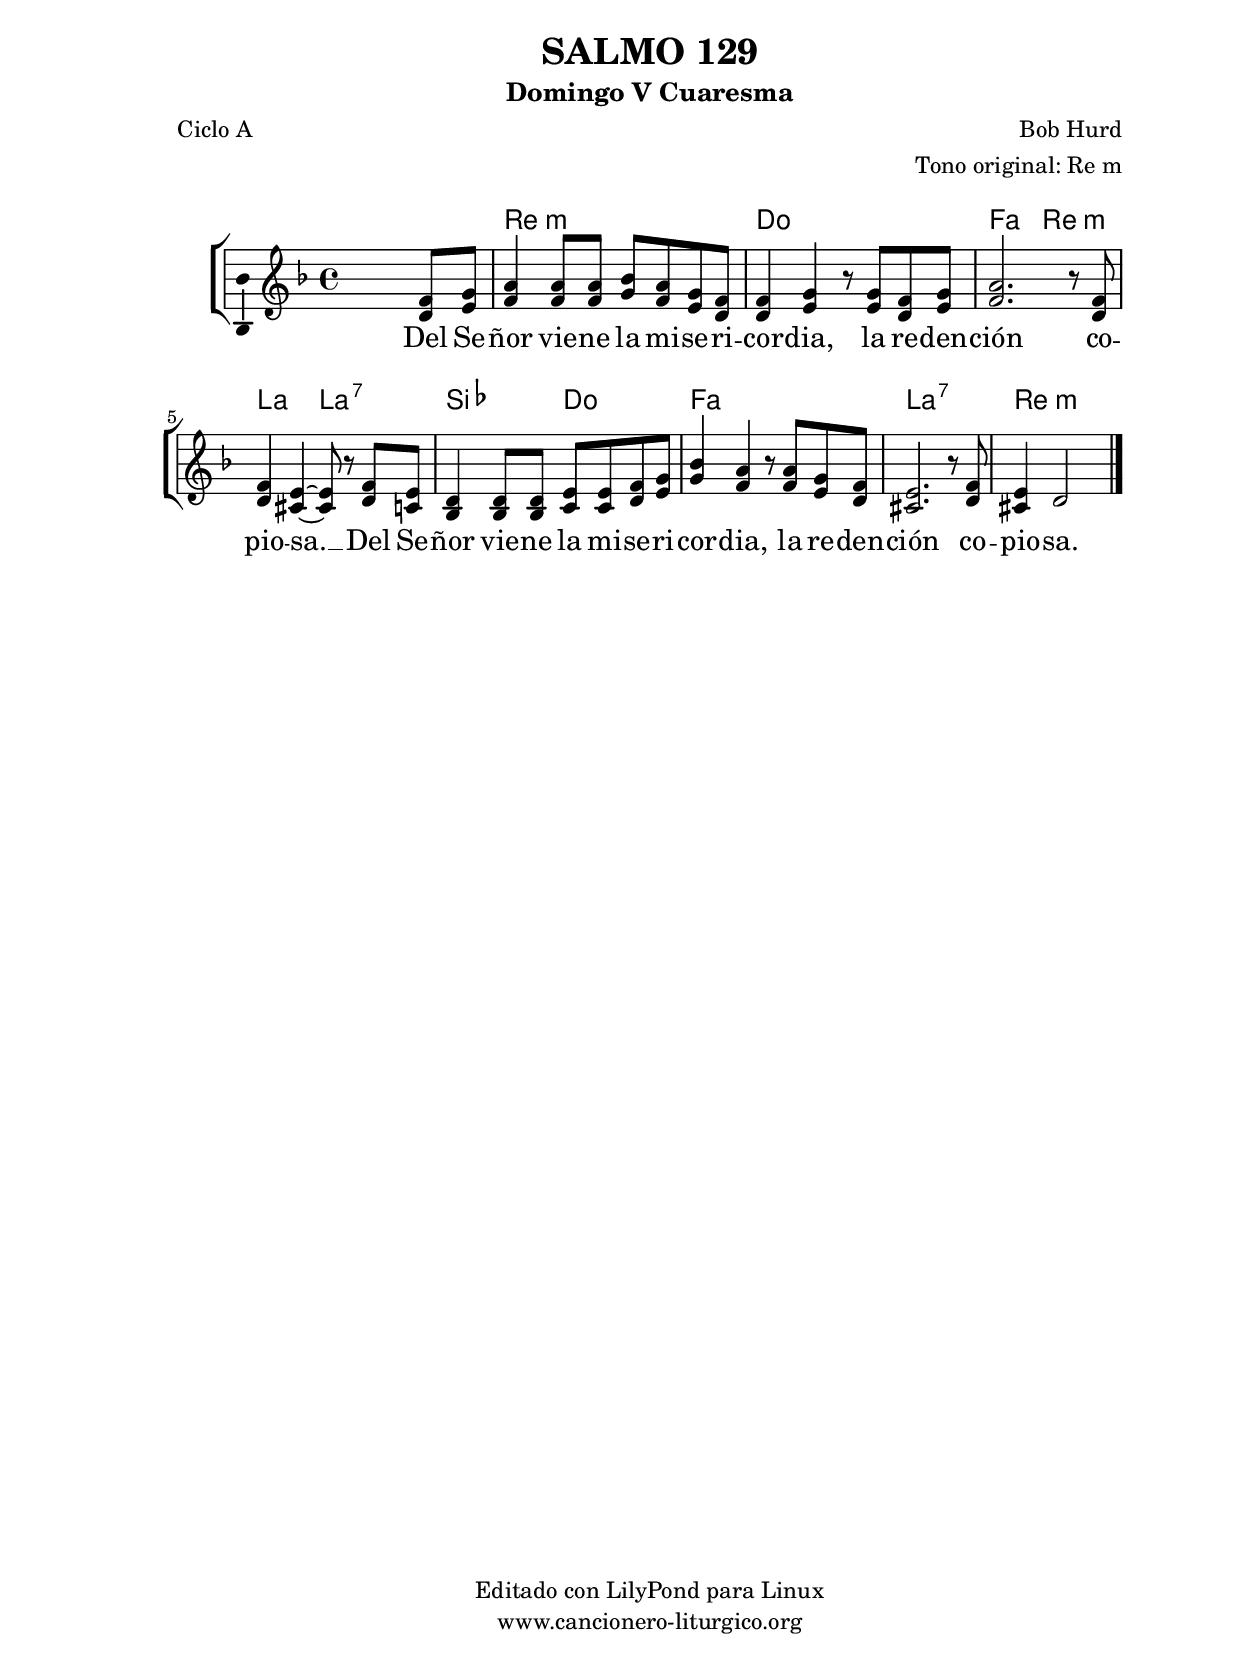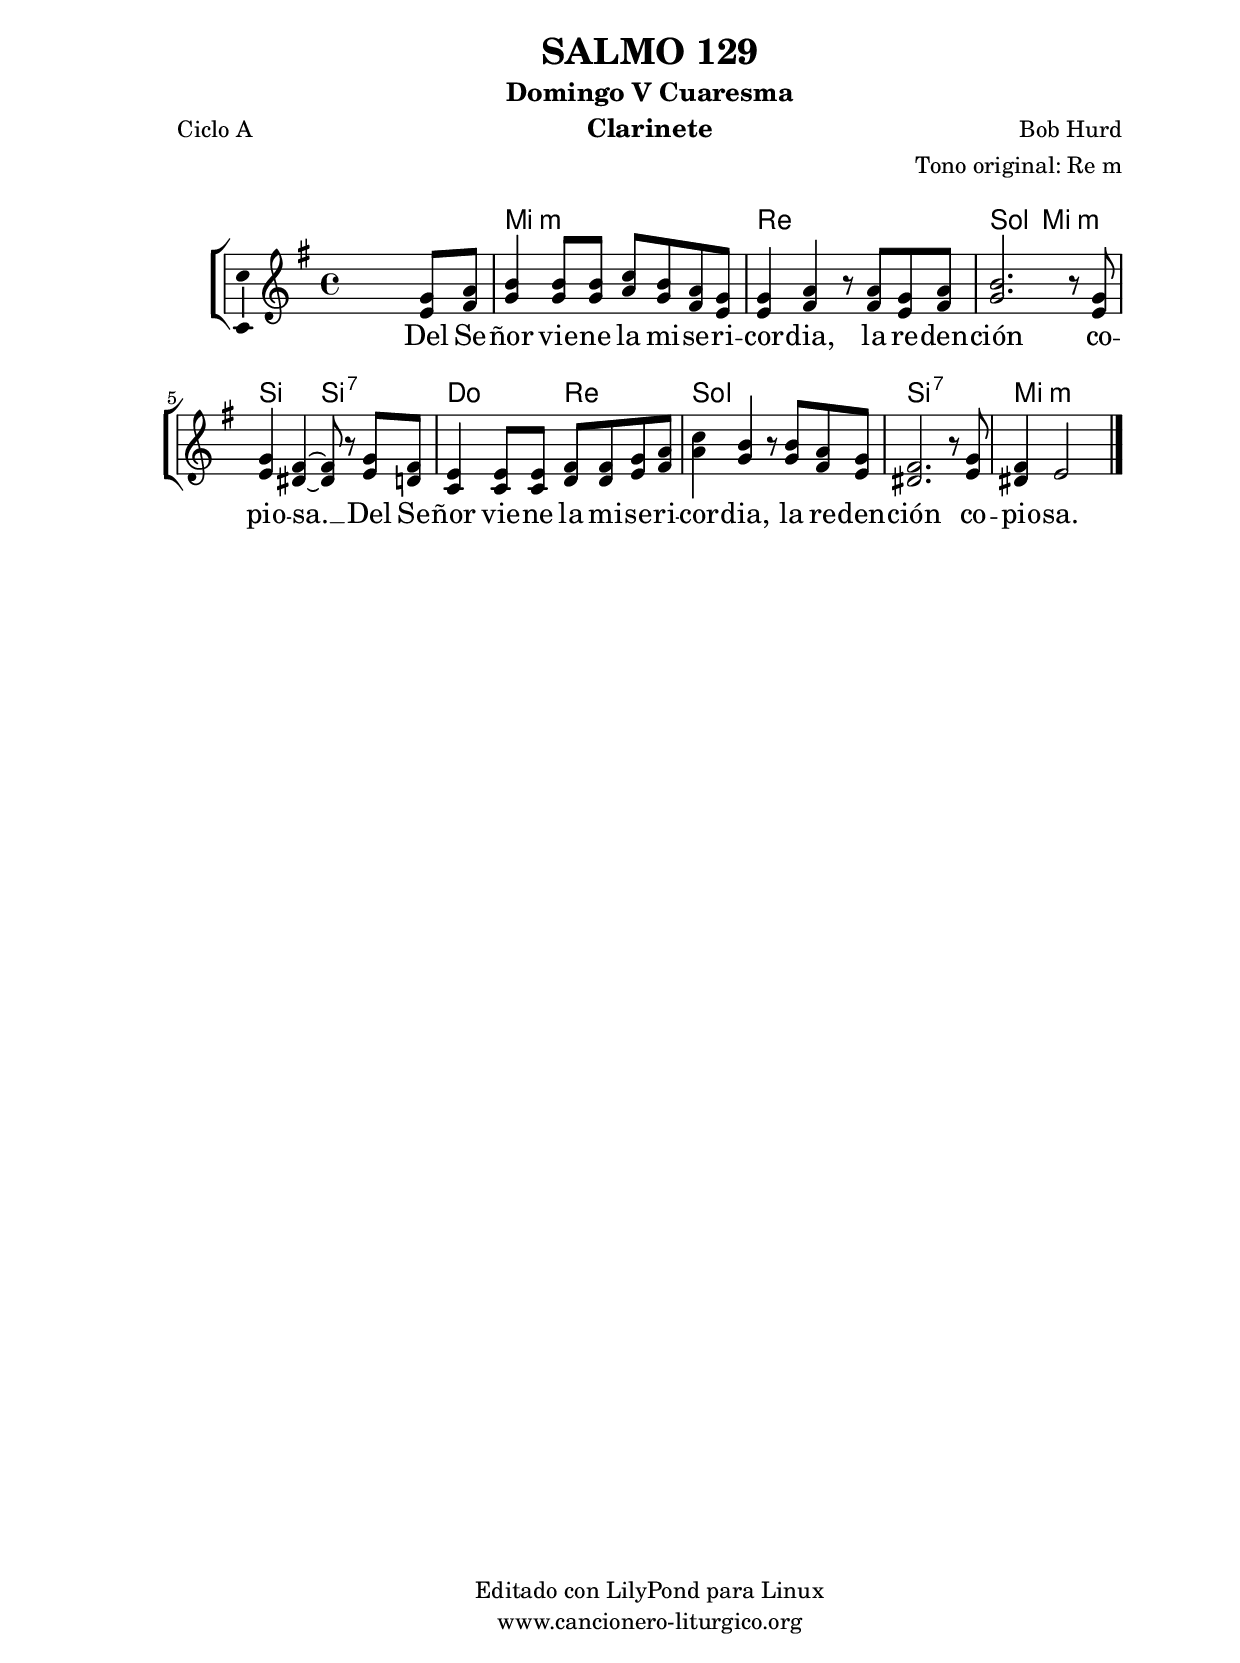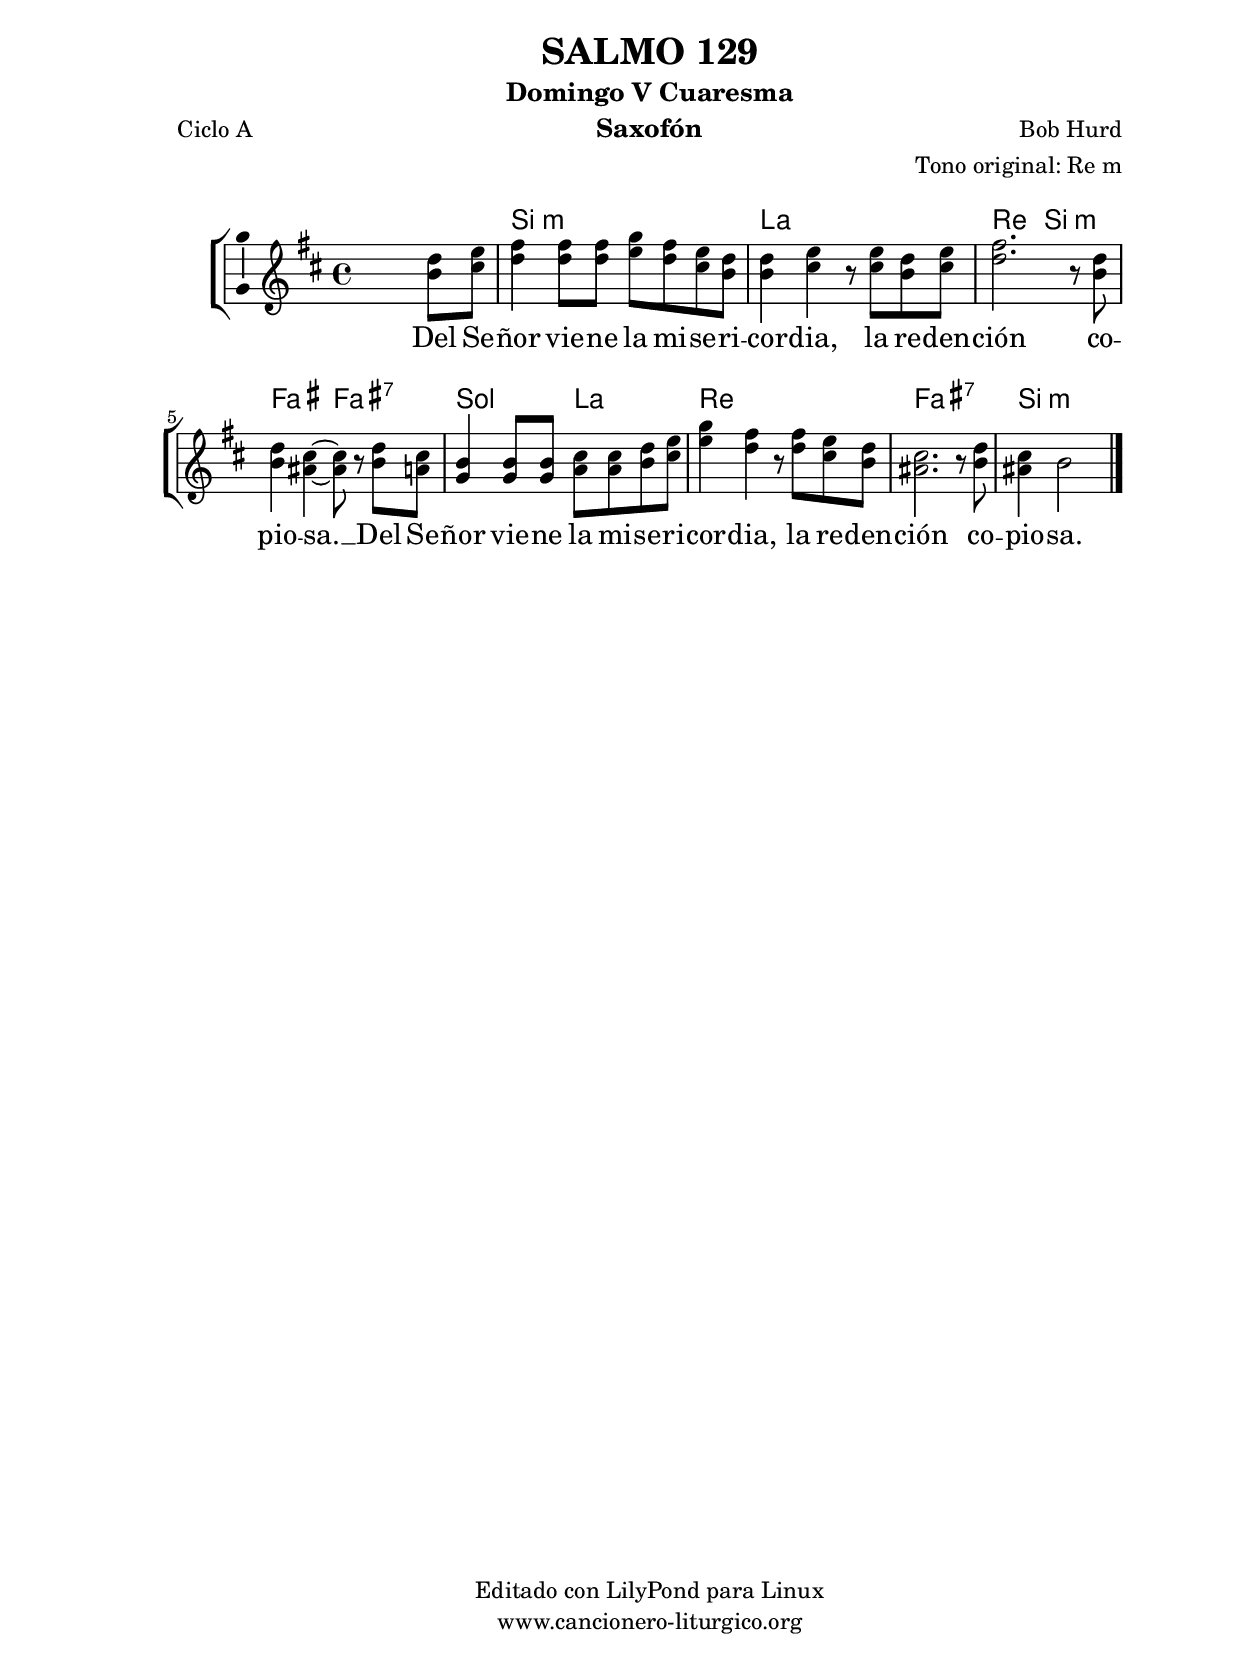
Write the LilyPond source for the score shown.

%
%para convertir .midi en .wav:
%timidity filename.midi -Ow -o finename.wav
%
%
%Para convertir de .wav a .mp3:
%lame -h -m j filename.wav
%
%
%para escuchar el midi:
%timidity nombrefichero.midi
%


%versión de lilypond para la que se ha escrito esta partitura:
\version "2.16.0"

	%Tamaño papel
	#(set-default-paper-size "a4")
	%Tamaño partitura
	#(set-global-staff-size 20)
	%No responde al pulsar sobre una nota
	#(ly:set-option 'point-and-click #f)

%parámetros del encabezamiento:
\header {
	title = "SALMO 129"
	subtitle = "Domingo V Cuaresma"
	composer = "Bob Hurd"
	poet = "Ciclo A"
	meter = ""
	arranger = "Tono original: Re m"
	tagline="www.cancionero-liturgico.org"
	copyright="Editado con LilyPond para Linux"
	}

%parámetros asociados al papel:
\paper  {
	oddHeaderMarkup = \markup {\fill-line { \on-the-fly #not-first-page \fromproperty #'header:title \on-the-fly #not-first-page \fromproperty #'header:composer }}
	evenHeaderMarkup = \markup {\fill-line { \fromproperty #'header:composer \fromproperty #'header:title }}
	#(set-paper-size "a4")
	print-page-number = ##f
	first-page-number = 1
	print-first-page-number = ##f
%	head-separation = 3.0 \cm
	top-margin = 2.0 \cm
	bottom-margin = 0.5\cm
%%%	bottom-margin = -1.0\cm
	left-margin = 3.0 \cm
	line-width = 16.0 \cm 
	indent = 8\mm
	interscoreline = 2.\mm
	between-system-space = 15\mm
%	para que las partituras no llenen la hoja:
	ragged-bottom = ##t
%	idem para la última hoja:
	ragged-last-bottom = ##f
%	para que las partituras llenen el ancho del papel:
	ragged-last = ##f
	after-title-space = 2.5 \cm
%page-count=1
%system-count=1

	%Flexible Vertical Spacing
%	markup-markup-spacing =
%	#'((basic-distance . 15) (minimum-distance . 15) (padding . 3))
	markup-system-spacing =
	#'((basic-distance . 15) (minimum-distance . 15) (padding . 3))
	system-system-spacing =
	#'((basic-distance . 15) (minimum-distance . 15) (padding . 3))
	score-system-spacing =
	#'((basic-distance . 15) (minimum-distance . 15) (padding . 5))
%	top-system-spacing = % header
%	#'((basic-distance . 8) (minimum-distance . 0) (padding . 3))
%	top-markup-spacing =
%	#'((basic-distance . 20) (minimum-distance . 20) (padding . 3))
	last-bottom-spacing = % footer
	#'((basic-distance . 5) (minimum-distance . 5) (padding . 3))
%	score-markup-spacing =
%	#'((basic-distance . 16) (minimum-distance . 13) (padding . 3))

	}


%parámetros que afectan a toda la partitura:
global =  {
	%clave de sol (G):
	\clef G
	%armadura:
%	\transpose d ees
	\key d \minor
	\tempo 4=74
	\set Score.tempoHideNote = ##t
	}


acordes = {
	\italianChords
	\chordmode {
%	\transpose d ees
{

s1
d1:m c f2 d:m a a:7 bes c f1 a:7 d:m

	}
	}
}


melodia = 
%	\transpose d ees
{
	\relative c'{

\time 4/4

s2 s4 <f d>8 <g e>
<a f>4 <a f>8 <a f> <bes g> <a f> <g e> <f d>
<f d>4 <g e> r8 <g e> <f d> <g e>
<a f>2. r8 <f d>8
<f d>4 <e cis>~<e cis>8 r8 <f d>8 <e c>
<d bes>4 <d bes>8 <d bes> <e c> <e c> <f d> <g e>
<bes g>4 <a f> r8 <a f>8 <g e> <f d>
<e cis>2. r8 <f d>8
<e cis>4 <d>2 s4

	\bar "|."
	}
	}


texto = \lyricmode {
Del Se -- ñor vie -- ne la mi -- se -- ri -- cor -- dia,
la re -- den -- ción co -- pio -- sa. __
Del Se -- ñor vie -- ne la mi -- se -- ri -- cor -- dia,
la re -- den -- ción co -- pio -- sa.
	}


acordesStaff = \context ChordNames = acordesStaff <<
	\set chordChanges = ##t
	\acordes
	>>


vozStaff = \context Voice = vozStaff
\with {\consists "Ambitus_engraver"}
<<
%	\set Staff.instrumentName = ""
%	\set Staff.shortInstrumentName = ""
%	\set Staff.midiInstrument = #"clarinet"
%	\set Staff.midiInstrument = #"cello"
%	\set Staff.midiInstrument = #"flute"
	\set Staff.midiInstrument = #"electric guitar (jazz)"
%	\set Staff.midiInstrument = #"english horn"
%	\set Staff.midiInstrument = #"violin"
%	\set Staff.midiInstrument = #"glockenspiel"
	\set Staff.midiMinimumVolume = #0.7
	\set Staff.midiMaximumVolume = #0.9
	\global
	\melodia
	>>


textoStaff = \context Lyrics = textoStaff <<
	\lyricsto vozStaff \texto
	>>

\book {
	\score {
		\context ChoirStaff {
			\override StaffGroup.SystemStartBracket #'collapse-height = #1
			\override Score.SystemStartBar #'collapse-height = #1
			<<
			\acordesStaff
			\vozStaff
			\textoStaff
			>>
			}
		\layout {
	    		\context {
				\Lyrics
				\override LyricText #'font-size = #2
				}
	   		 \context {
				\Score
				%fontSize = #3
				\override StaffSymbol #'staff-space = #(magstep +3)
				%\override Beam #'thickness = #0.55
				%\override SpacingSpanner #'spacing-increment = #1.0
				%\override Slur #'height-limit = #1.5
				}
			}
		}
	\score {
		\unfoldRepeats
		\context ChoirStaff {
			<<
			\acordesStaff
			\vozStaff
			>>
			}
		\midi {
	  		\context {
	  			\Score
				tempoWholesPerMinute = #(ly:make-moment 70 4)
				}
			}
		}
	}

%Partitura para clarinete
#(define output-suffix "C")
\book {
	\header{
		instrument = "Clarinete"
		}
	\score {
		\context ChoirStaff {
			\override StaffGroup.SystemStartBracket #'collapse-height = #1
			\override Score.SystemStartBar #'collapse-height = #1
\transpose c d
			<<
			\acordesStaff
			\vozStaff
			\textoStaff
			>>
			}
		\layout {
	    		\context {
				\Lyrics
				\override LyricText #'font-size = #2
				}
	   		 \context {
				\Score
				%fontSize = #3
				\override StaffSymbol #'staff-space = #(magstep +3)
				%\override Beam #'thickness = #0.55
				%\override SpacingSpanner #'spacing-increment = #1.0
				%\override Slur #'height-limit = #1.5
				}
			}
		}
	}

%Partitura para saxofón
#(define output-suffix "S")
\book {
	\header{
		instrument = "Saxofón"
		}
	\score {
		\context ChoirStaff {
			\override StaffGroup.SystemStartBracket #'collapse-height = #1
			\override Score.SystemStartBar #'collapse-height = #1
\transpose c a
			<<
			\acordesStaff
			\vozStaff
			\textoStaff
			>>
			}
		\layout {
	    		\context {
				\Lyrics
				\override LyricText #'font-size = #2
				}
	   		 \context {
				\Score
				%fontSize = #3
				\override StaffSymbol #'staff-space = #(magstep +3)
				%\override Beam #'thickness = #0.55
				%\override SpacingSpanner #'spacing-increment = #1.0
				%\override Slur #'height-limit = #1.5
				}
			}
		}
	}

